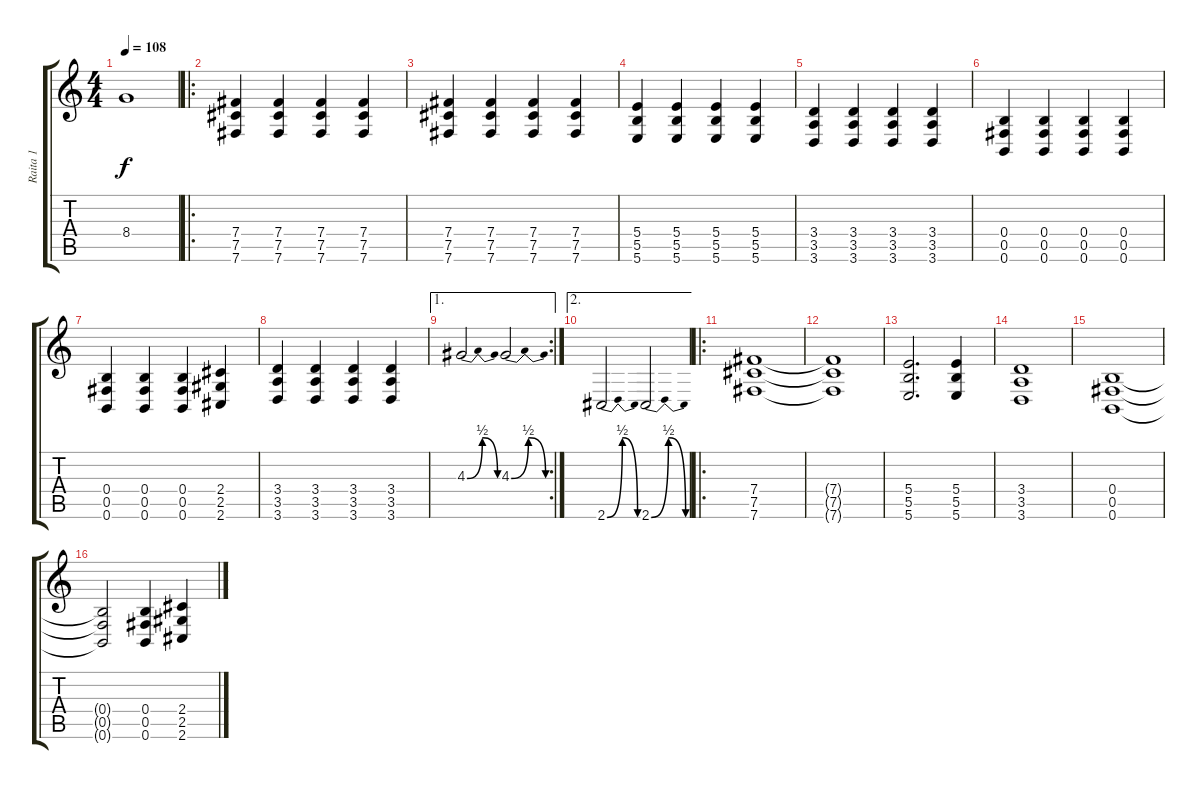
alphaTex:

\track ("Raita 1" "Raita 1") {instrument distortionguitar}
\staff {score tabs}
\tuning (Db4 Ab3 E3 B2 Gb2 B1) {hide}
\ts (4 4)
\tempo 108
\clef g2
\ks c
8.4{t}.1{dy f} |
\ro
(7.4 7.5 7.6).4{volume 12 instrument distortionguitar} (7.4 7.5 7.6).4 (7.4 7.5 7.6).4 (7.4 7.5 7.6).4 |
(7.4 7.5 7.6).4 (7.4 7.5 7.6).4 (7.4 7.5 7.6).4 (7.4 7.5 7.6).4 |
(5.4 5.5 5.6).4 (5.4 5.5 5.6).4 (5.4 5.5 5.6).4 (5.4 5.5 5.6).4 |
(3.4 3.5 3.6).4 (3.4 3.5 3.6).4 (3.4 3.5 3.6).4 (3.4 3.5 3.6).4 |
(0.4 0.5 0.6).4 (0.4 0.5 0.6).4 (0.4 0.5 0.6).4 (0.4 0.5 0.6).4 |
(0.4 0.5 0.6).4 (0.4 0.5 0.6).4 (0.4 0.5 0.6).4 (2.4 2.5 2.6).4 |
(3.4 3.5 3.6).4 (3.4 3.5 3.6).4 (3.4 3.5 3.6).4 (3.4 3.5 3.6).4 |
\ae 1
\rc 2
4.3{be (bendrelease 0 0 30 2 30 2 60 0)}.2 4.3{be (bendrelease 0 0 30 2 30 2 60 0)}.2 |
\ae 2
2.6{be (bendrelease 0 0 30 2 30 2 60 0)}.2 2.6{be (bendrelease 0 0 30 2 30 2 60 0)}.2 |
\ro
(7.4 7.5 7.6).1 |
(7.4{t} 7.5{t} 7.6{t}).1 |
(5.4 5.5 5.6).2{d} (5.4 5.5 5.6).4 |
(3.4 3.5 3.6).1 |
(0.4 0.5 0.6).1 |
(0.4{t} 0.5{t} 0.6{t}).2 (0.4 0.5 0.6).4 (2.4 2.5 2.6).4
